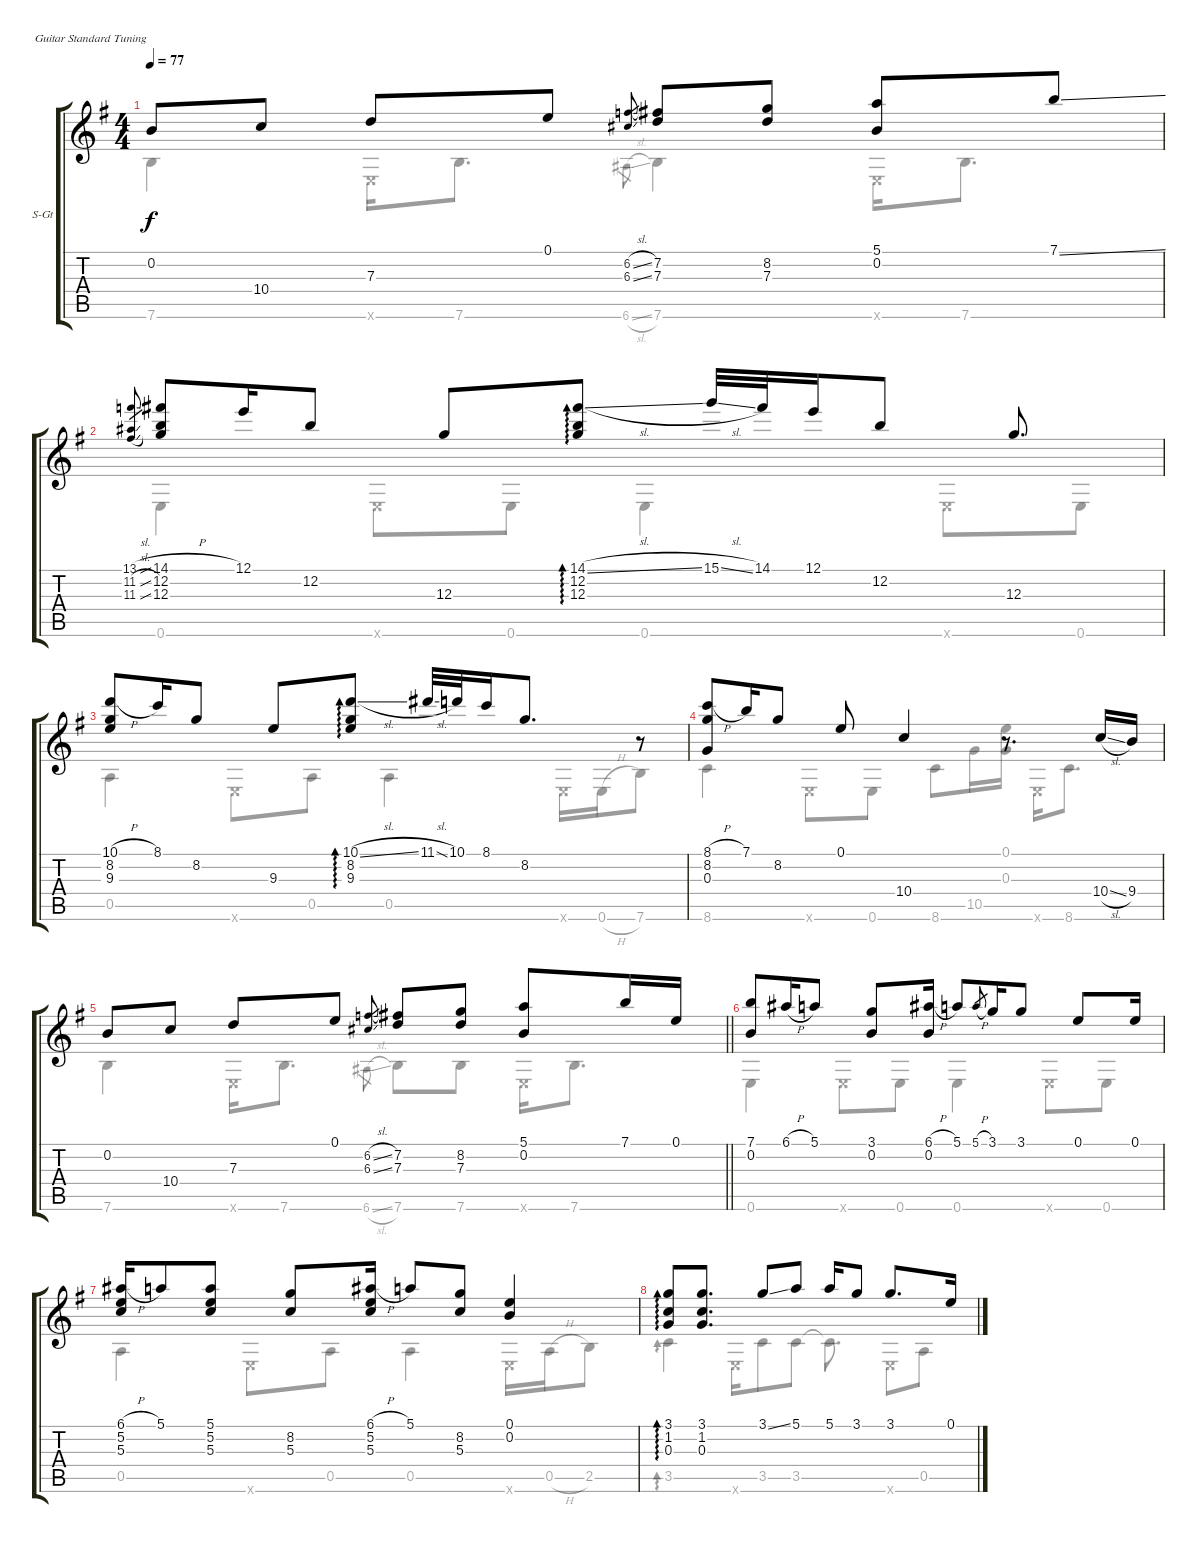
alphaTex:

\defaultSystemsLayout 4
\bracketExtendMode groupsimilarinstruments
\firstSystemTrackNameOrientation horizontal
\otherSystemsTrackNameOrientation horizontal
\track ("Steel Guitar" "S-Gt") {instrument acousticguitarsteel}
\staff {score tabs}
\tuning (E4 B3 G3 D3 A2 E2)
\voice
\ts (4 4)
\tempo 77
\clef g2
\ks eminor
0.2.8{dy f} 10.4.8 7.3.8 0.1.8 (6.3{sl} 6.2{sl}).8{gr} (7.2 7.3).8 (7.3 8.2).8 (5.1 0.2).8 7.1{ss}.8 |
(13.1{sl} 11.2{sl} 11.3{sl}).8{gr} (14.1{h} 12.2 12.3).8 12.1.16 12.2.8 12.3.8 (14.1{sl} 12.2 12.3).8{ad 0} 15.1{sl}.32 14.1.32 12.1.16 12.2.8 12.3.8{d} |
(10.1{h} 8.2 9.3).8 8.1.16 8.2.8 9.3.8 (10.1{sl} 8.2 9.3).8{ad 0} 11.1{sl}.32 10.1.32 8.1.16 8.2.8{d} r.8 |
(8.1{h} 8.2 0.3).8 7.1.16 8.2.8 0.1.8 10.4.4 r.8{d} 10.4{sl}.16 9.4.16 |
\barLineRight lightlight
0.2.8 10.4.8 7.3.8 0.1.8 (6.3{sl} 6.2{sl}).8{gr} (7.2 7.3).8 (7.3 8.2).8 (5.1 0.2).8 7.1.16 0.1.16 |
(7.1 0.2).8 6.1{h}.16 5.1.8 (3.1 0.2).8 (6.1{h} 0.2).16 5.1.8 5.1{h}.8{gr} 3.1.16 3.1.8 0.1.8 0.1.16 |
(6.1{h} 5.3 5.2).16 5.1.8 (5.1 5.2 5.3).8 (8.2 5.3).8 (6.1{h} 5.3 5.2).16 5.1.8 (8.2 5.3).8 (0.1 0.2).4 |
\scale
0.537197 (3.1 1.2 0.3).8{ad 0} (3.1 0.3 1.2).8{d} 3.1{ss}.8 5.1.8 5.1.16 3.1.8 3.1.8{d} 0.1.16
\voice
\clef g2
\ottava regular
\simile none
\ks eminor
7.6.4{dy f} 0.6{x}.16 7.6.8{d} 6.6{sl}.8{gr} 7.6.4 0.6{x}.16 7.6.8{d} |
0.6.4 0.6{x}.8 0.6.8 0.6.4 0.6{x}.8 0.6.8 |
0.5.4 0.6{x}.8 0.5.8 0.5.4 0.6{x}.16 0.6{h}.16 7.6.8 |
8.6.4 0.6{x}.8 0.6.8 8.6.8 10.5.16 (0.1 0.3).16 0.6{x}.16 8.6.8{d} |
\barLineRight lightlight
7.6.4 0.6{x}.16 7.6.8{d} 6.6{sl}.8{gr} 7.6.8 7.6.8 0.6{x}.16 7.6.8{d} |
0.6.4 0.6{x}.8 0.6.8 0.6.4 0.6{x}.8 0.6.8 |
0.5.4 0.6{x}.8 0.5.8 0.5.4 0.6{x}.16 0.5{h}.16 2.5.8 |
\scale
0.537197 3.5.4{ad 0} 0.6{x}.16 3.5.8 3.5.8 3.5{t}.8{d} 0.6{x}.8 0.5.8
